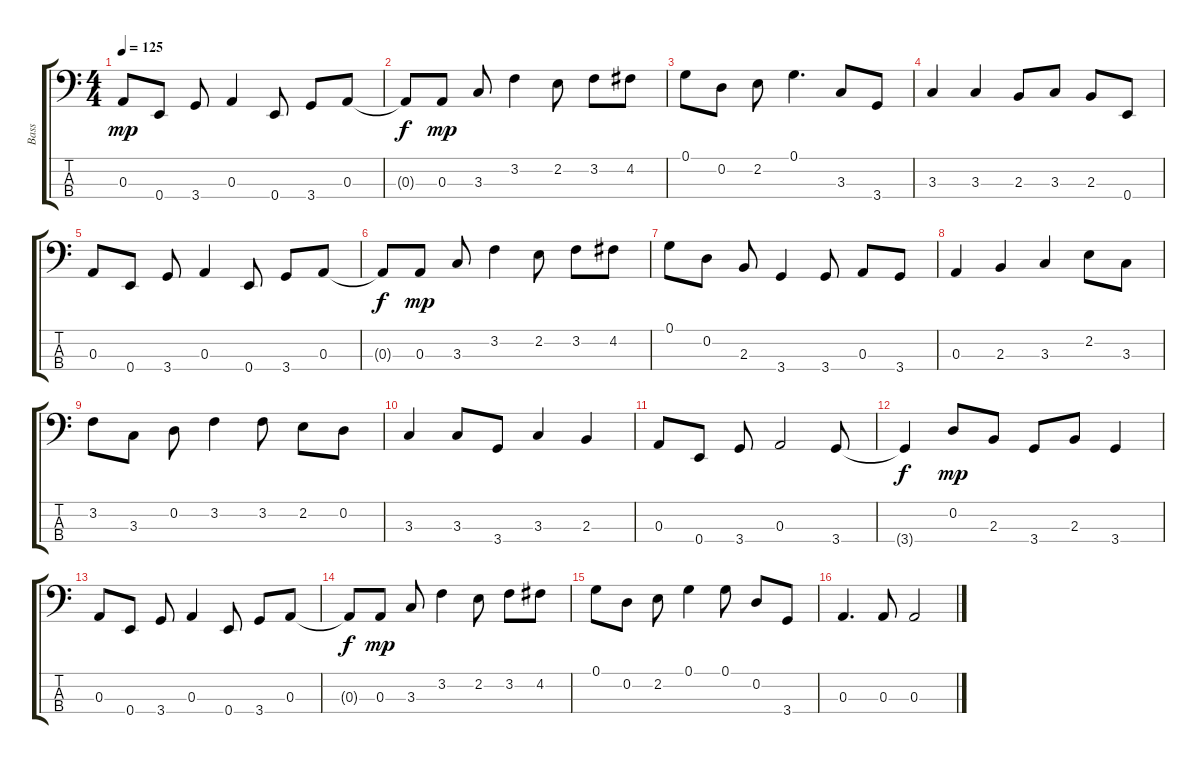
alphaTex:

\track ("Bass" "Bass") {instrument electricbassfinger}
\staff {score tabs}
\tuning (G2 D2 A1 E1) {hide}
\ts (4 4)
\tempo 125
\clef f4
\ks c
0.3.8{dy mp} 0.4.8 3.4.8 0.3.4 0.4.8 3.4.8 0.3.8 |
0.3{t}.8{dy f} 0.3.8{dy mp} 3.3.8 3.2.4 2.2.8 3.2.8 4.2.8 |
0.1.8 0.2.8 2.2.8 0.1.4{d} 3.3.8 3.4.8 |
3.3.4 3.3.4 2.3.8 3.3.8 2.3.8 0.4.8 |
0.3.8 0.4.8 3.4.8 0.3.4 0.4.8 3.4.8 0.3.8 |
0.3{t}.8{dy f} 0.3.8{dy mp} 3.3.8 3.2.4 2.2.8 3.2.8 4.2.8 |
0.1.8 0.2.8 2.3.8 3.4.4 3.4.8 0.3.8 3.4.8 |
0.3.4 2.3.4 3.3.4 2.2.8 3.3.8 |
3.2.8 3.3.8 0.2.8 3.2.4 3.2.8 2.2.8 0.2.8 |
3.3.4 3.3.8 3.4.8 3.3.4 2.3.4 |
0.3.8 0.4.8 3.4.8 0.3.2 3.4.8 |
3.4{t}.4{dy f} 0.2.8{dy mp} 2.3.8 3.4.8 2.3.8 3.4.4 |
0.3.8 0.4.8 3.4.8 0.3.4 0.4.8 3.4.8 0.3.8 |
0.3{t}.8{dy f} 0.3.8{dy mp} 3.3.8 3.2.4 2.2.8 3.2.8 4.2.8 |
0.1.8 0.2.8 2.2.8 0.1.4 0.1.8 0.2.8 3.4.8 |
0.3.4{d} 0.3.8 0.3.2
